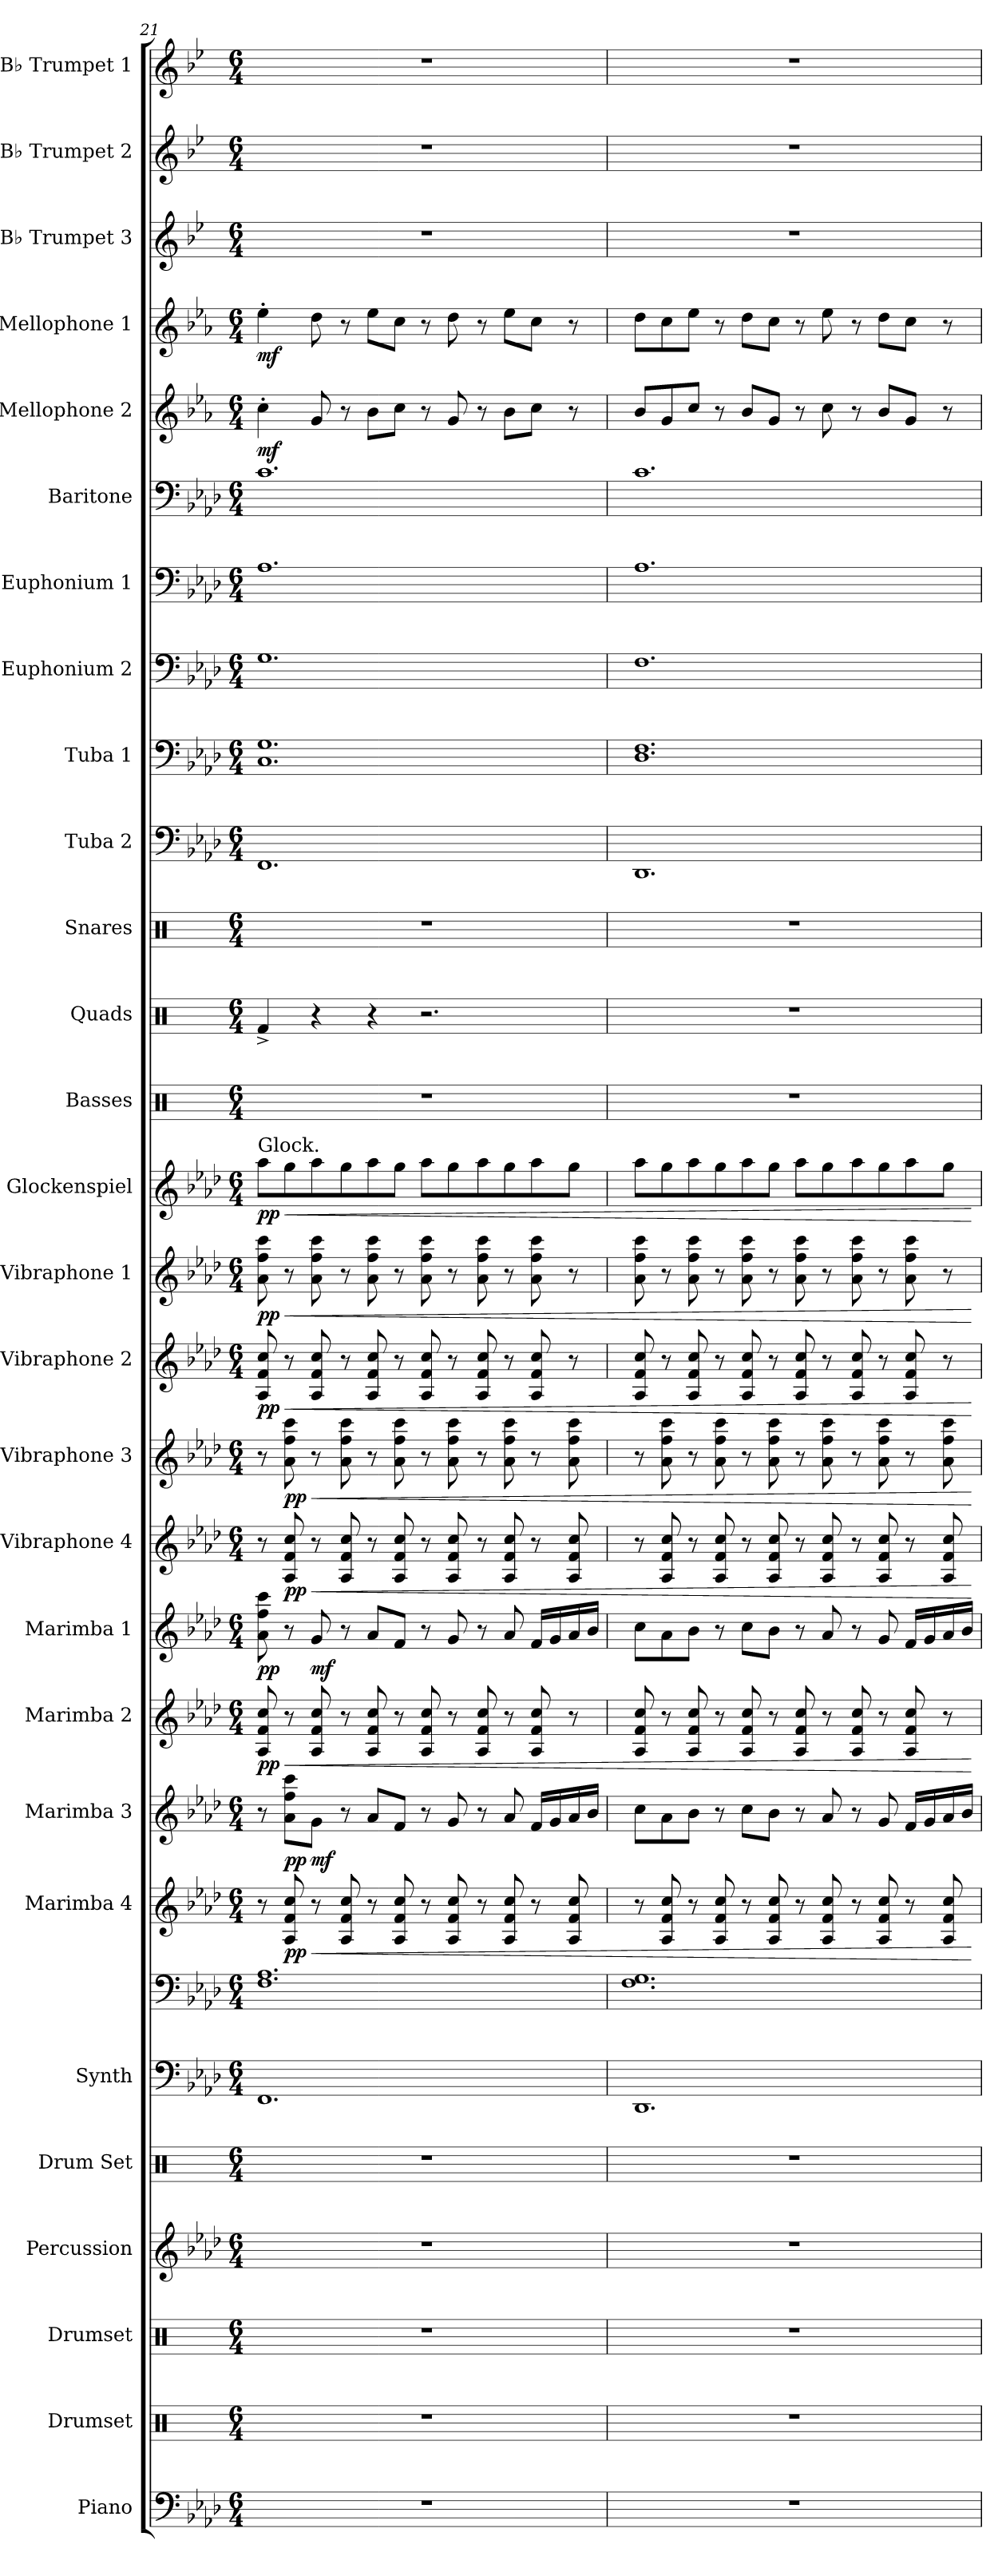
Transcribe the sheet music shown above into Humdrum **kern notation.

**kern	**kern	**kern	**kern	**kern	**kern	**kern	**kern	**dynam	**kern	**dynam	**kern	**dynam	**kern	**dynam	**kern	**dynam	**kern	**dynam	**kern	**dynam	**kern	**dynam	**kern	**dynam	**kern	**kern	**kern	**kern	**kern	**kern	**kern	**kern	**kern	**dynam	**kern	**dynam	**kern	**kern	**kern
*part28	*part27	*part26	*part25	*part24	*part23	*part23	*part22	*part22	*part21	*part21	*part20	*part20	*part19	*part19	*part18	*part18	*part17	*part17	*part16	*part16	*part15	*part15	*part14	*part14	*part13	*part12	*part11	*part10	*part9	*part8	*part7	*part6	*part5	*part5	*part4	*part4	*part3	*part2	*part1
*staff29	*staff28	*staff27	*staff26	*staff25	*staff24	*staff23	*staff22	*staff22	*staff21	*staff21	*staff20	*staff20	*staff19	*staff19	*staff18	*staff18	*staff17	*staff17	*staff16	*staff16	*staff15	*staff15	*staff14	*staff14	*staff13	*staff12	*staff11	*staff10	*staff9	*staff8	*staff7	*staff6	*staff5	*staff5	*staff4	*staff4	*staff3	*staff2	*staff1
*I"Piano	*I"Drumset	*I"Drumset	*I"Percussion	*I"Drum Set	*I"Synth	*	*I"Marimba 4	*	*I"Marimba 3	*	*I"Marimba 2	*	*I"Marimba 1	*	*I"Vibraphone 4	*	*I"Vibraphone 3	*	*I"Vibraphone 2	*	*I"Vibraphone 1	*	*I"Glockenspiel	*	*I"Basses	*I"Quads	*I"Snares	*I"Tuba 2	*I"Tuba 1	*I"Euphonium 2	*I"Euphonium 1	*I"Baritone	*I"Mellophone 2	*	*I"Mellophone 1	*	*I"B♭ Trumpet 3	*I"B♭ Trumpet 2	*I"B♭ Trumpet 1
*I'Pno.	*I'D. Set	*I'D. Set	*I'Perc.	*I'D. S.	*I'Synth	*	*I'Mrb. 4	*	*I'Mrb. 3	*	*I'Mrb. 2	*	*I'Mrb. 1	*	*I'Vibe. 4	*	*I'Vibe. 3	*	*I'Vibe. 2	*	*I'Vibe. 1	*	*I'Glock.	*	*I'B	*I'Q	*I'S	*I'Tuba 2	*I'Tuba 1	*I'Euph. 2	*I'Euph. 1	*I'Bar.	*I'Mello. 2	*	*I'Mello. 1	*	*I'B♭ Tpt. 3	*I'B♭ Tpt. 2	*I'B♭ Tpt. 1
*clefF4	*clefX	*clefX	*clefG2	*clefX	*clefF4	*clefF4	*clefG2	*	*clefG2	*	*clefG2	*	*clefG2	*	*clefG2	*	*clefG2	*	*clefG2	*	*clefG2	*	*clefG2	*	*clefX	*clefX	*clefX	*clefF4	*clefF4	*clefF4	*clefF4	*clefF4	*clefG2	*	*clefG2	*	*clefG2	*clefG2	*clefG2
*	*	*	*	*	*	*	*	*	*	*	*	*	*	*	*	*	*	*	*	*	*	*	*ITrd-14c-24	*	*	*	*	*	*	*	*	*	*ITrd4c7	*	*ITrd4c7	*	*ITrd1c2	*ITrd1c2	*ITrd1c2
*k[b-e-a-d-]	*k[]	*k[]	*k[b-e-a-d-]	*k[]	*k[b-e-a-d-]	*k[b-e-a-d-]	*k[b-e-a-d-]	*	*k[b-e-a-d-]	*	*k[b-e-a-d-]	*	*k[b-e-a-d-]	*	*k[b-e-a-d-]	*	*k[b-e-a-d-]	*	*k[b-e-a-d-]	*	*k[b-e-a-d-]	*	*k[b-e-a-d-]	*	*k[]	*k[]	*k[]	*k[b-e-a-d-]	*k[b-e-a-d-]	*k[b-e-a-d-]	*k[b-e-a-d-]	*k[b-e-a-d-]	*k[b-e-a-d-]	*	*k[b-e-a-d-]	*	*k[b-e-a-d-]	*k[b-e-a-d-]	*k[b-e-a-d-]
*M6/4	*M6/4	*M6/4	*M6/4	*M6/4	*M6/4	*M6/4	*M6/4	*	*M6/4	*	*M6/4	*	*M6/4	*	*M6/4	*	*M6/4	*	*M6/4	*	*M6/4	*	*M6/4	*	*M6/4	*M6/4	*M6/4	*M6/4	*M6/4	*M6/4	*M6/4	*M6/4	*M6/4	*	*M6/4	*	*M6/4	*M6/4	*M6/4
=21	=21	=21	=21	=21	=21	=21	=21	=21	=21	=21	=21	=21	=21	=21	=21	=21	=21	=21	=21	=21	=21	=21	=21	=21	=21	=21	=21	=21	=21	=21	=21	=21	=21	=21	=21	=21	=21	=21	=21
!	!	!	!	!	!	!	!	!	!	!	!	!	!	!	!	!	!	!	!	!	!	!	!LO:TX:a:t=Glock.	!	!	!	!	!	!	!	!	!	!	!	!	!	!	!	!
!	!	!	!	!	!	!	!	!	!	!	!	!LO:DY:b	!	!LO:DY:b	!	!	!	!	!	!LO:DY:b	!	!LO:DY:b	!	!LO:DY:b	!	!	!	!	!	!	!	!	!	!LO:DY:b	!	!LO:DY:b	!	!	!
1.r	1.r	1.r	1.r	1.r	1.FF	1.F 1.A-	8r	.	8r	.	8A-/ 8f/ 8cc/	pp	8a-\ 8ff\ 8ccc\	pp	8r	.	8r	.	8A-/ 8f/ 8cc/	pp	8a-\ 8ff\ 8ccc\	pp	8aaaa-\L	pp	1.r	4Rf^/	1.r	1.FF	1.C 1.G	1.G	1.A-	1.c	4f'\	mf	4a-'\	mf	1.r	1.r	1.r
!	!	!	!	!	!	!	!	!LO:DY:b	!	!LO:DY:b	!	!LO:HP:b	!	!	!	!LO:DY:b	!	!LO:DY:b	!	!LO:HP:b	!	!LO:HP:b	!	!LO:HP:b	!	!	!	!	!	!	!	!	!	!	!	!	!	!	!
.	.	.	.	.	.	.	8A-/ 8f/ 8cc/	pp	8a-\ 8ff\ 8ccc\L	pp	8r	<	8r	.	8A-/ 8f/ 8cc/	pp	8a-\ 8ff\ 8ccc\	pp	8r	<	8r	<	8gggg\	<	.	.	.	.	.	.	.	.	.	.	.	.	.	.	.
!	!	!	!	!	!	!	!	!LO:HP:b	!	!LO:DY:b	!	!	!	!LO:DY:b	!	!LO:HP:b	!	!LO:HP:b	!	!	!	!	!	!	!	!	!	!	!	!	!	!	!	!	!	!	!	!	!
.	.	.	.	.	.	.	8r	<	8g\J	mf	8A-/ 8f/ 8cc/	.	8g/	mf	8r	<	8r	<	8A-/ 8f/ 8cc/	.	8a-\ 8ff\ 8ccc\	.	8aaaa-\	.	.	4r	.	.	.	.	.	.	8c/	.	8g\	.	.	.	.
.	.	.	.	.	.	.	8A-/ 8f/ 8cc/	.	8r	.	8r	.	8r	.	8A-/ 8f/ 8cc/	.	8a-\ 8ff\ 8ccc\	.	8r	.	8r	.	8gggg\	.	.	.	.	.	.	.	.	.	8r	.	8r	.	.	.	.
.	.	.	.	.	.	.	8r	.	8a-/L	.	8A-/ 8f/ 8cc/	.	8a-/L	.	8r	.	8r	.	8A-/ 8f/ 8cc/	.	8a-\ 8ff\ 8ccc\	.	8aaaa-\	.	.	4r	.	.	.	.	.	.	8e-\L	.	8a-\L	.	.	.	.
.	.	.	.	.	.	.	8A-/ 8f/ 8cc/	.	8f/J	.	8r	.	8f/J	.	8A-/ 8f/ 8cc/	.	8a-\ 8ff\ 8ccc\	.	8r	.	8r	.	8gggg\J	.	.	.	.	.	.	.	.	.	8f\J	.	8f\J	.	.	.	.
.	.	.	.	.	.	.	8r	.	8r	.	8A-/ 8f/ 8cc/	.	8r	.	8r	.	8r	.	8A-/ 8f/ 8cc/	.	8a-\ 8ff\ 8ccc\	.	8aaaa-\L	.	.	2.r	.	.	.	.	.	.	8r	.	8r	.	.	.	.
.	.	.	.	.	.	.	8A-/ 8f/ 8cc/	.	8g/	.	8r	.	8g/	.	8A-/ 8f/ 8cc/	.	8a-\ 8ff\ 8ccc\	.	8r	.	8r	.	8gggg\	.	.	.	.	.	.	.	.	.	8c/	.	8g\	.	.	.	.
.	.	.	.	.	.	.	8r	.	8r	.	8A-/ 8f/ 8cc/	.	8r	.	8r	.	8r	.	8A-/ 8f/ 8cc/	.	8a-\ 8ff\ 8ccc\	.	8aaaa-\	.	.	.	.	.	.	.	.	.	8r	.	8r	.	.	.	.
.	.	.	.	.	.	.	8A-/ 8f/ 8cc/	.	8a-/	.	8r	.	8a-/	.	8A-/ 8f/ 8cc/	.	8a-\ 8ff\ 8ccc\	.	8r	.	8r	.	8gggg\	.	.	.	.	.	.	.	.	.	8e-\L	.	8a-\L	.	.	.	.
.	.	.	.	.	.	.	8r	.	16f/LL	.	8A-/ 8f/ 8cc/	.	16f/LL	.	8r	.	8r	.	8A-/ 8f/ 8cc/	.	8a-\ 8ff\ 8ccc\	.	8aaaa-\	.	.	.	.	.	.	.	.	.	8f\J	.	8f\J	.	.	.	.
.	.	.	.	.	.	.	.	.	16g/	.	.	.	16g/	.	.	.	.	.	.	.	.	.	.	.	.	.	.	.	.	.	.	.	.	.	.	.	.	.	.
.	.	.	.	.	.	.	8A-/ 8f/ 8cc/	.	16a-/	.	8r	.	16a-/	.	8A-/ 8f/ 8cc/	.	8a-\ 8ff\ 8ccc\	.	8r	.	8r	.	8gggg\J	.	.	.	.	.	.	.	.	.	8r	.	8r	.	.	.	.
.	.	.	.	.	.	.	.	.	16b-/JJ	.	.	.	16b-/JJ	.	.	.	.	.	.	.	.	.	.	.	.	.	.	.	.	.	.	.	.	.	.	.	.	.	.
=22	=22	=22	=22	=22	=22	=22	=22	=22	=22	=22	=22	=22	=22	=22	=22	=22	=22	=22	=22	=22	=22	=22	=22	=22	=22	=22	=22	=22	=22	=22	=22	=22	=22	=22	=22	=22	=22	=22	=22
1.r	1.r	1.r	1.r	1.r	1.DD-	1.F 1.G	8r	.	8cc\L	.	8A-/ 8f/ 8cc/	.	8cc\L	.	8r	.	8r	.	8A-/ 8f/ 8cc/	.	8a-\ 8ff\ 8ccc\	.	8aaaa-\L	.	1.r	1.r	1.r	1.DD-	1.D- 1.F	1.F	1.A-	1.c	8e-/L	.	8g\L	.	1.r	1.r	1.r
.	.	.	.	.	.	.	8A-/ 8f/ 8cc/	.	8a-\	.	8r	.	8a-\	.	8A-/ 8f/ 8cc/	.	8a-\ 8ff\ 8ccc\	.	8r	.	8r	.	8gggg\	.	.	.	.	.	.	.	.	.	8c/	.	8f\	.	.	.	.
.	.	.	.	.	.	.	8r	.	8b-\J	.	8A-/ 8f/ 8cc/	.	8b-\J	.	8r	.	8r	.	8A-/ 8f/ 8cc/	.	8a-\ 8ff\ 8ccc\	.	8aaaa-\	.	.	.	.	.	.	.	.	.	8f/J	.	8a-\J	.	.	.	.
.	.	.	.	.	.	.	8A-/ 8f/ 8cc/	.	8r	.	8r	.	8r	.	8A-/ 8f/ 8cc/	.	8a-\ 8ff\ 8ccc\	.	8r	.	8r	.	8gggg\	.	.	.	.	.	.	.	.	.	8r	.	8r	.	.	.	.
.	.	.	.	.	.	.	8r	.	8cc\L	.	8A-/ 8f/ 8cc/	.	8cc\L	.	8r	.	8r	.	8A-/ 8f/ 8cc/	.	8a-\ 8ff\ 8ccc\	.	8aaaa-\	.	.	.	.	.	.	.	.	.	8e-/L	.	8g\L	.	.	.	.
.	.	.	.	.	.	.	8A-/ 8f/ 8cc/	.	8b-\J	.	8r	.	8b-\J	.	8A-/ 8f/ 8cc/	.	8a-\ 8ff\ 8ccc\	.	8r	.	8r	.	8gggg\J	.	.	.	.	.	.	.	.	.	8c/J	.	8f\J	.	.	.	.
.	.	.	.	.	.	.	8r	.	8r	.	8A-/ 8f/ 8cc/	.	8r	.	8r	.	8r	.	8A-/ 8f/ 8cc/	.	8a-\ 8ff\ 8ccc\	.	8aaaa-\L	.	.	.	.	.	.	.	.	.	8r	.	8r	.	.	.	.
.	.	.	.	.	.	.	8A-/ 8f/ 8cc/	.	8a-/	.	8r	.	8a-/	.	8A-/ 8f/ 8cc/	.	8a-\ 8ff\ 8ccc\	.	8r	.	8r	.	8gggg\	.	.	.	.	.	.	.	.	.	8f\	.	8a-\	.	.	.	.
.	.	.	.	.	.	.	8r	.	8r	.	8A-/ 8f/ 8cc/	.	8r	.	8r	.	8r	.	8A-/ 8f/ 8cc/	.	8a-\ 8ff\ 8ccc\	.	8aaaa-\	.	.	.	.	.	.	.	.	.	8r	.	8r	.	.	.	.
.	.	.	.	.	.	.	8A-/ 8f/ 8cc/	.	8g/	.	8r	.	8g/	.	8A-/ 8f/ 8cc/	.	8a-\ 8ff\ 8ccc\	.	8r	.	8r	.	8gggg\	.	.	.	.	.	.	.	.	.	8e-/L	.	8g\L	.	.	.	.
.	.	.	.	.	.	.	8r	.	16f/LL	.	8A-/ 8f/ 8cc/	.	16f/LL	.	8r	.	8r	.	8A-/ 8f/ 8cc/	.	8a-\ 8ff\ 8ccc\	.	8aaaa-\	.	.	.	.	.	.	.	.	.	8c/J	.	8f\J	.	.	.	.
.	.	.	.	.	.	.	.	.	16g/	.	.	.	16g/	.	.	.	.	.	.	.	.	.	.	.	.	.	.	.	.	.	.	.	.	.	.	.	.	.	.
.	.	.	.	.	.	.	8A-/ 8f/ 8cc/	.	16a-/	.	8r	.	16a-/	.	8A-/ 8f/ 8cc/	.	8a-\ 8ff\ 8ccc\	.	8r	.	8r	.	8gggg\J	.	.	.	.	.	.	.	.	.	8r	.	8r	.	.	.	.
.	.	.	.	.	.	.	.	.	16b-/JJ	.	.	.	16b-/JJ	.	.	.	.	.	.	.	.	.	.	.	.	.	.	.	.	.	.	.	.	.	.	.	.	.	.
.	.	.	.	.	.	.	.	[	.	.	.	[	.	.	.	[	.	[	.	[	.	[	.	[	.	.	.	.	.	.	.	.	.	.	.	.	.	.	.
=	=	=	=	=	=	=	=	=	=	=	=	=	=	=	=	=	=	=	=	=	=	=	=	=	=	=	=	=	=	=	=	=	=	=	=	=	=	=	=
*-	*-	*-	*-	*-	*-	*-	*-	*-	*-	*-	*-	*-	*-	*-	*-	*-	*-	*-	*-	*-	*-	*-	*-	*-	*-	*-	*-	*-	*-	*-	*-	*-	*-	*-	*-	*-	*-	*-	*-
